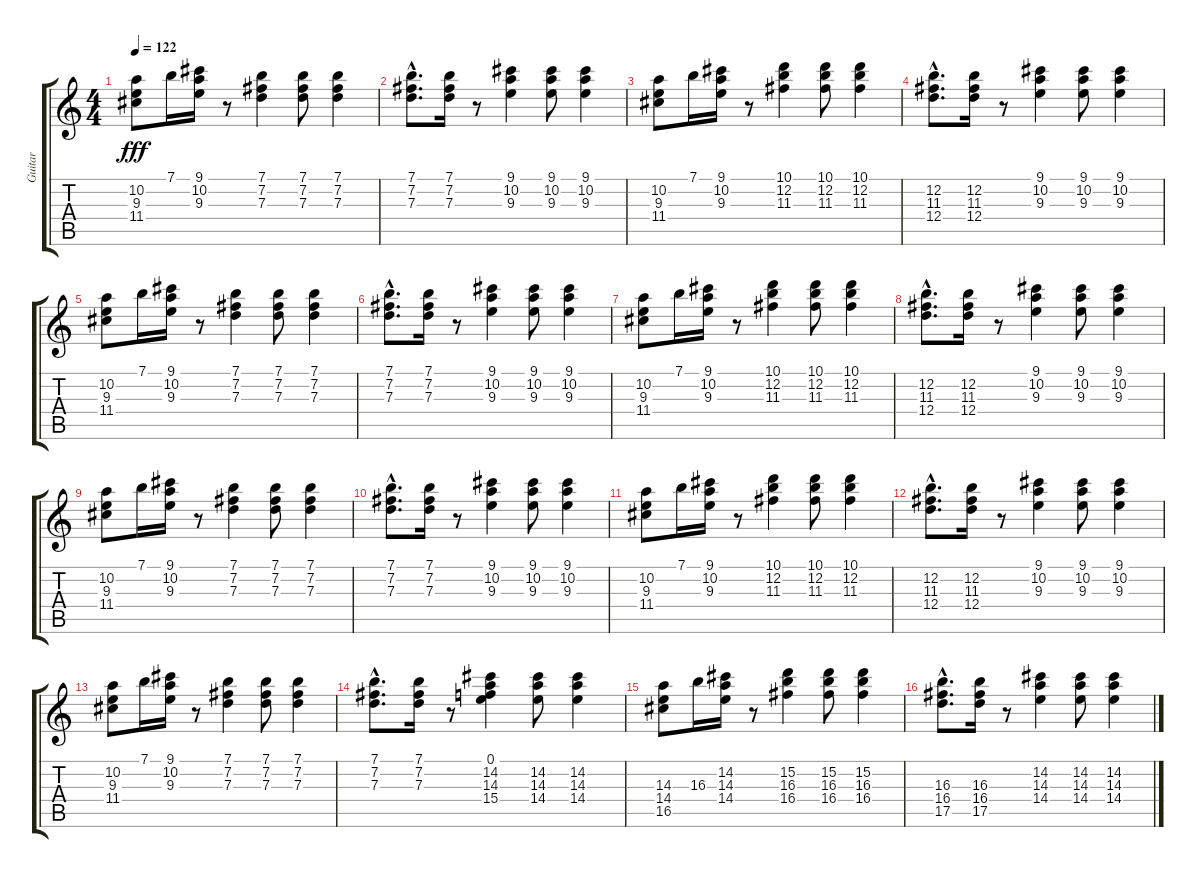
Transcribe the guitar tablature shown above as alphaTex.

\track ("Guitar" "Guitar") {instrument acousticguitarsteel}
\staff {score tabs}
\tuning (E4 B3 G3 D3 A2 E2) {hide}
\ts (4 4)
\tempo 122
\clef g2
\ks c
(10.2 9.3 11.4).8{dy fff} 7.1.16 (9.1 10.2 9.3).16 r.8 (7.1 7.2 7.3).4 (7.1 7.2 7.3).8 (7.1 7.2 7.3).4 |
(7.1{hac} 7.2{hac} 7.3{hac}).8{d} (7.1 7.2 7.3).16 r.8 (9.1 10.2 9.3).4 (9.1 10.2 9.3).8 (9.1 10.2 9.3).4 |
(10.2 9.3 11.4).8 7.1.16 (9.1 10.2 9.3).16 r.8 (10.1 12.2 11.3).4 (10.1 12.2 11.3).8 (10.1 12.2 11.3).4 |
(12.2{hac} 11.3{hac} 12.4{hac}).8{d} (12.2 11.3 12.4).16 r.8 (9.1 10.2 9.3).4 (9.1 10.2 9.3).8 (9.1 10.2 9.3).4 |
(10.2 9.3 11.4).8 7.1.16 (9.1 10.2 9.3).16 r.8 (7.1 7.2 7.3).4 (7.1 7.2 7.3).8 (7.1 7.2 7.3).4 |
(7.1{hac} 7.2{hac} 7.3{hac}).8{d} (7.1 7.2 7.3).16 r.8 (9.1 10.2 9.3).4 (9.1 10.2 9.3).8 (9.1 10.2 9.3).4 |
(10.2 9.3 11.4).8 7.1.16 (9.1 10.2 9.3).16 r.8 (10.1 12.2 11.3).4 (10.1 12.2 11.3).8 (10.1 12.2 11.3).4 |
(12.2{hac} 11.3{hac} 12.4{hac}).8{d} (12.2 11.3 12.4).16 r.8 (9.1 10.2 9.3).4 (9.1 10.2 9.3).8 (9.1 10.2 9.3).4 |
(10.2 9.3 11.4).8 7.1.16 (9.1 10.2 9.3).16 r.8 (7.1 7.2 7.3).4 (7.1 7.2 7.3).8 (7.1 7.2 7.3).4 |
(7.1{hac} 7.2{hac} 7.3{hac}).8{d} (7.1 7.2 7.3).16 r.8 (9.1 10.2 9.3).4 (9.1 10.2 9.3).8 (9.1 10.2 9.3).4 |
(10.2 9.3 11.4).8 7.1.16 (9.1 10.2 9.3).16 r.8 (10.1 12.2 11.3).4 (10.1 12.2 11.3).8 (10.1 12.2 11.3).4 |
(12.2{hac} 11.3{hac} 12.4{hac}).8{d} (12.2 11.3 12.4).16 r.8 (9.1 10.2 9.3).4 (9.1 10.2 9.3).8 (9.1 10.2 9.3).4 |
(10.2 9.3 11.4).8 7.1.16 (9.1 10.2 9.3).16 r.8 (7.1 7.2 7.3).4 (7.1 7.2 7.3).8 (7.1 7.2 7.3).4 |
(7.1{hac} 7.2{hac} 7.3{hac}).8{d} (7.1 7.2 7.3).16 r.8 (0.1 14.2 14.3 15.4).4 (14.2 14.3 14.4).8 (14.2 14.3 14.4).4 |
(14.3 14.4 16.5).8 16.3.16 (14.2 14.3 14.4).16 r.8 (15.2 16.3 16.4).4 (15.2 16.3 16.4).8 (15.2 16.3 16.4).4 |
(16.3{hac} 16.4{hac} 17.5{hac}).8{d} (16.3 16.4 17.5).16 r.8 (14.2 14.3 14.4).4 (14.2 14.3 14.4).8 (14.2 14.3 14.4).4
